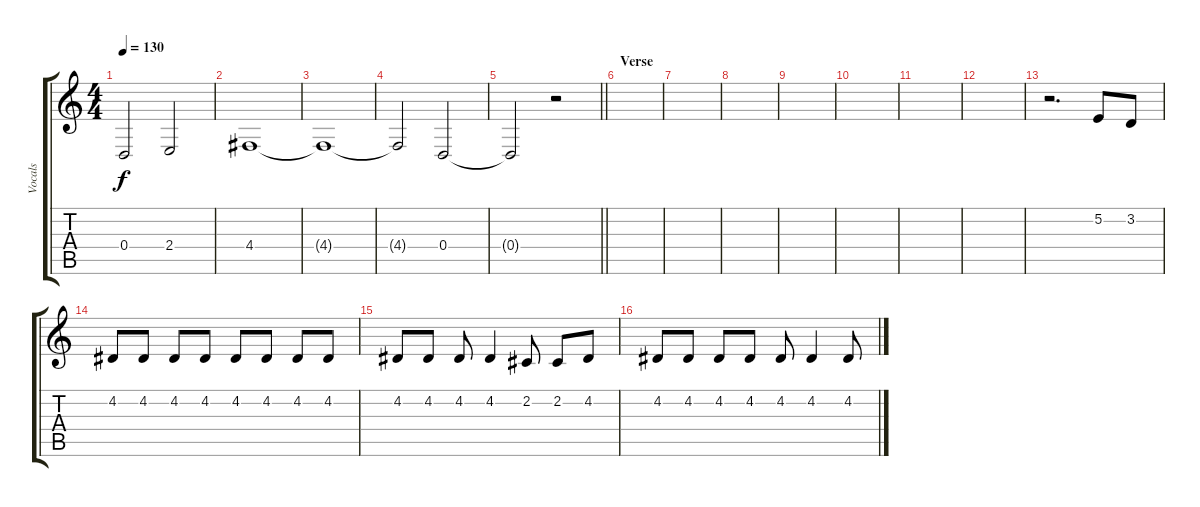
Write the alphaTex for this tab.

\track ("Vocals" "Vocals") {instrument choiraahs}
\staff {score tabs}
\tuning (E4 B3 G3 D3 A2 D2) {hide}
\ts (4 4)
\tempo 130
\clef g2
\ks c
0.4{t}.2{dy f} 2.4.2 |
4.4.1 |
4.4{t}.1 |
4.4{t}.2 0.4.2 |
\barLineRight lightlight
0.4{t}.2 r.2 |
\section ("" "Verse")
|
|
|
|
|
|
|
r.2{d} 5.2.8 3.2.8 |
4.2.8 4.2.8 4.2.8 4.2.8 4.2.8 4.2.8 4.2.8 4.2.8 |
4.2.8 4.2.8 4.2.8 4.2.4 2.2.8 2.2.8 4.2.8 |
4.2.8 4.2.8 4.2.8 4.2.8 4.2.8 4.2.4 4.2.8
